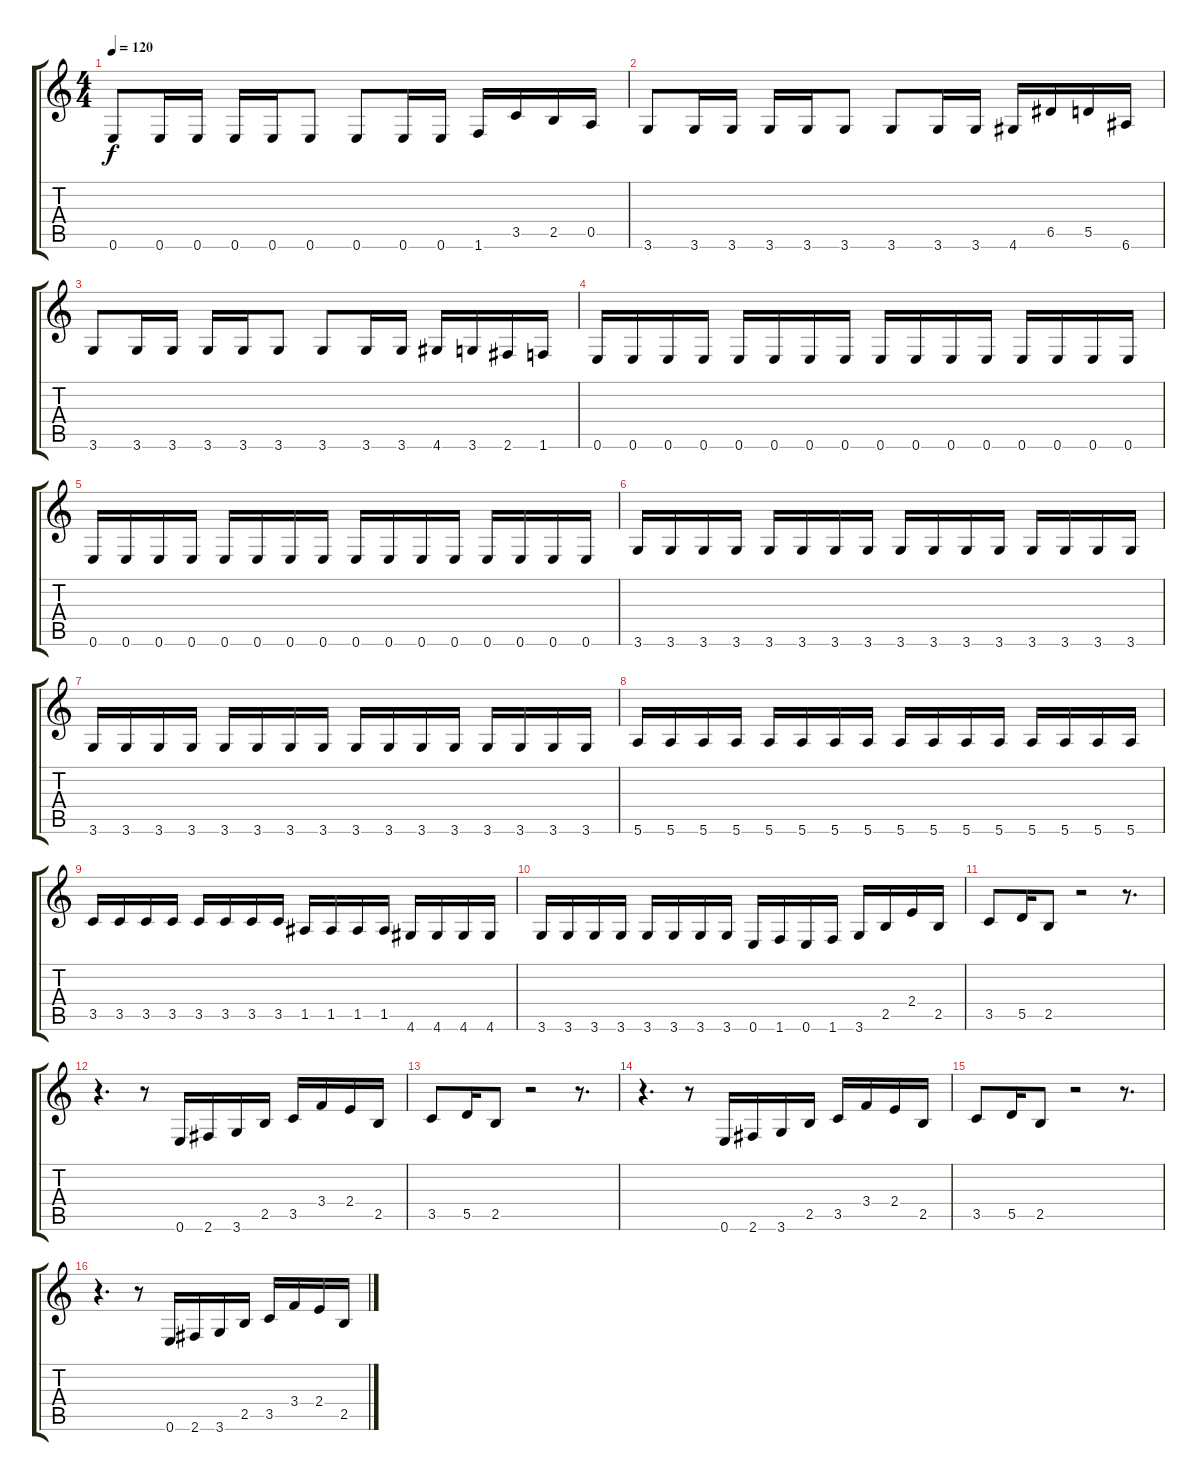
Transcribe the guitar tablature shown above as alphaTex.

\track "" {instrument overdrivenguitar}
\staff {score tabs}
\tuning (E4 B3 G3 D3 A2 E2) {hide}
\ts (4 4)
\tempo 120
\clef g2
\ks c
0.6.8{dy f} 0.6.16 0.6.16 0.6.16 0.6.16 0.6.8 0.6.8 0.6.16 0.6.16 1.6.16 3.5.16 2.5.16 0.5.16 |
3.6.8 3.6.16 3.6.16 3.6.16 3.6.16 3.6.8 3.6.8 3.6.16 3.6.16 4.6.16 6.5.16 5.5.16 6.6.16 |
3.6.8 3.6.16 3.6.16 3.6.16 3.6.16 3.6.8 3.6.8 3.6.16 3.6.16 4.6.16 3.6.16 2.6.16 1.6.16 |
0.6.16 0.6.16 0.6.16 0.6.16 0.6.16 0.6.16 0.6.16 0.6.16 0.6.16 0.6.16 0.6.16 0.6.16 0.6.16 0.6.16 0.6.16 0.6.16 |
0.6.16 0.6.16 0.6.16 0.6.16 0.6.16 0.6.16 0.6.16 0.6.16 0.6.16 0.6.16 0.6.16 0.6.16 0.6.16 0.6.16 0.6.16 0.6.16 |
3.6.16 3.6.16 3.6.16 3.6.16 3.6.16 3.6.16 3.6.16 3.6.16 3.6.16 3.6.16 3.6.16 3.6.16 3.6.16 3.6.16 3.6.16 3.6.16 |
3.6.16 3.6.16 3.6.16 3.6.16 3.6.16 3.6.16 3.6.16 3.6.16 3.6.16 3.6.16 3.6.16 3.6.16 3.6.16 3.6.16 3.6.16 3.6.16 |
5.6.16 5.6.16 5.6.16 5.6.16 5.6.16 5.6.16 5.6.16 5.6.16 5.6.16 5.6.16 5.6.16 5.6.16 5.6.16 5.6.16 5.6.16 5.6.16 |
3.5.16 3.5.16 3.5.16 3.5.16 3.5.16 3.5.16 3.5.16 3.5.16 1.5.16 1.5.16 1.5.16 1.5.16 4.6.16 4.6.16 4.6.16 4.6.16 |
3.6.16 3.6.16 3.6.16 3.6.16 3.6.16 3.6.16 3.6.16 3.6.16 0.6.16 1.6.16 0.6.16 1.6.16 3.6.16 2.5.16 2.4.16 2.5.16 |
3.5.8 5.5.16 2.5.8 r.2 r.8{d} |
r.4{d} r.8 0.6.16 2.6.16 3.6.16 2.5.16 3.5.16 3.4.16 2.4.16 2.5.16 |
3.5.8 5.5.16 2.5.8 r.2 r.8{d} |
r.4{d} r.8 0.6.16 2.6.16 3.6.16 2.5.16 3.5.16 3.4.16 2.4.16 2.5.16 |
3.5.8 5.5.16 2.5.8 r.2 r.8{d} |
r.4{d} r.8 0.6.16 2.6.16 3.6.16 2.5.16 3.5.16 3.4.16 2.4.16 2.5.16
